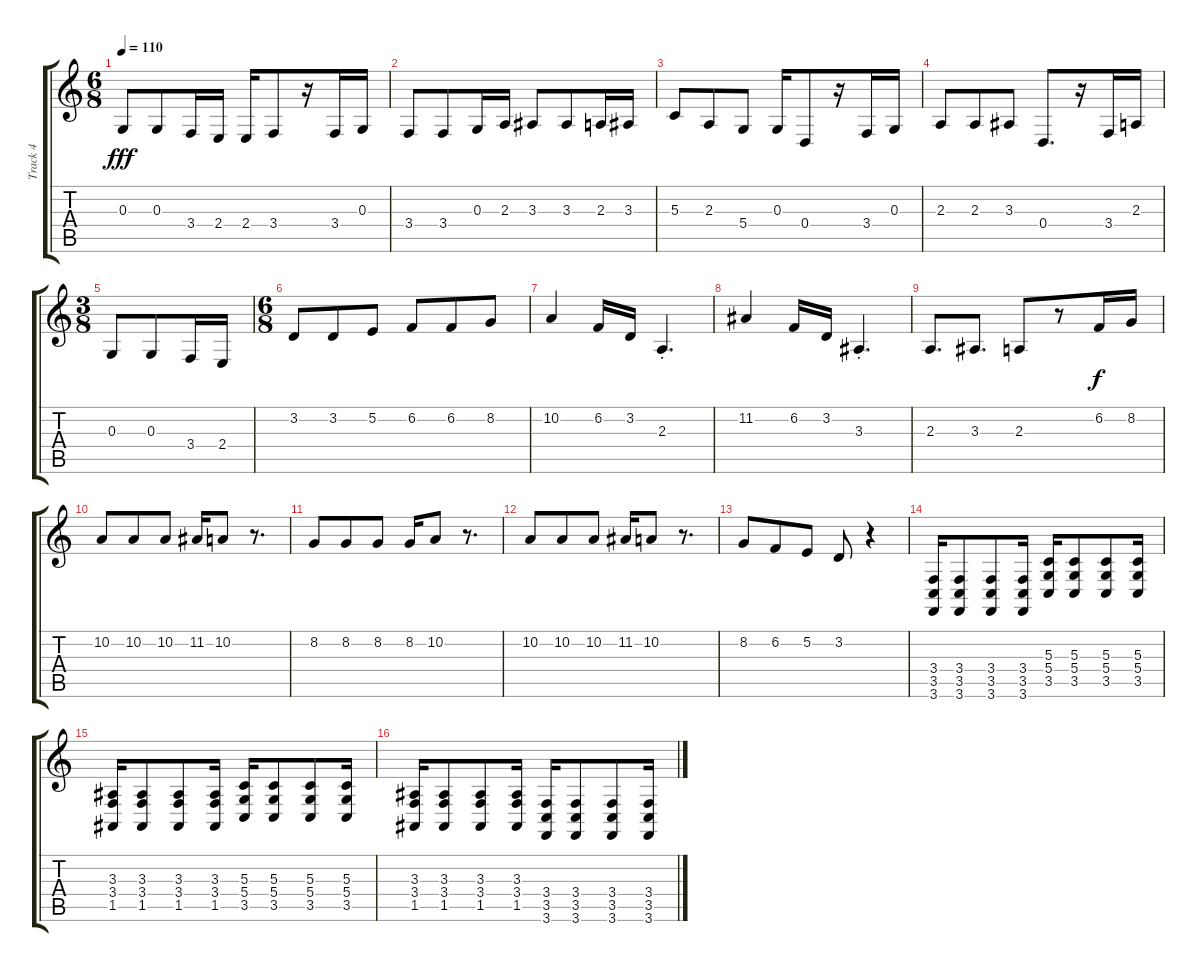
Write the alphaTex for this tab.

\track ("Track 4" "Track 4") {instrument accordion}
\staff {score tabs}
\tuning (E4 B3 G3 D3 A2 D2) {hide}
\ts (6 8)
\tempo 110
\clef g2
\ks c
0.3.8{dy fff} 0.3.8 3.4.16 2.4.16 2.4.16 3.4.8 r.16 3.4.16 0.3.16 |
3.4.8 3.4.8 0.3.16 2.3.16 3.3.8 3.3.8 2.3.16 3.3.16 |
5.3.8 2.3.8 5.4.8 0.3.16 0.4.8 r.16 3.4.16 0.3.16 |
2.3.8 2.3.8 3.3.8 0.4.8{d} r.16 3.4.16 2.3.16 |
\ts (3 8)
0.3.8 0.3.8 3.4.16 2.4.16 |
\ts (6 8)
3.2.8 3.2.8 5.2.8 6.2.8 6.2.8 8.2.8 |
10.2.4 6.2.16 3.2.16 2.3{st}.4{d} |
11.2.4 6.2.16 3.2.16 3.3{st}.4{d} |
2.3.8{d} 3.3.8{d} 2.3.8 r.8 6.2.16{dy f} 8.2.16 |
10.2.8 10.2.8 10.2.8 11.2.16 10.2.8 r.8{d} |
8.2.8 8.2.8 8.2.8 8.2.16 10.2.8 r.8{d} |
10.2.8 10.2.8 10.2.8 11.2.16 10.2.8 r.8{d} |
8.2.8 6.2.8 5.2.8 3.2.8 r.4 |
(3.4 3.5 3.6).16 (3.4 3.5 3.6).8 (3.4 3.5 3.6).8 (3.4 3.5 3.6).16 (5.3 5.4 3.5).16 (5.3 5.4 3.5).8 (5.3 5.4 3.5).8 (5.3 5.4 3.5).16 |
(3.3 3.4 1.5).16 (3.3 3.4 1.5).8 (3.3 3.4 1.5).8 (3.3 3.4 1.5).16 (5.3 5.4 3.5).16 (5.3 5.4 3.5).8 (5.3 5.4 3.5).8 (5.3 5.4 3.5).16 |
(3.3 3.4 1.5).16 (3.3 3.4 1.5).8 (3.3 3.4 1.5).8 (3.3 3.4 1.5).16 (3.4 3.5 3.6).16 (3.4 3.5 3.6).8 (3.4 3.5 3.6).8 (3.4 3.5 3.6).16
